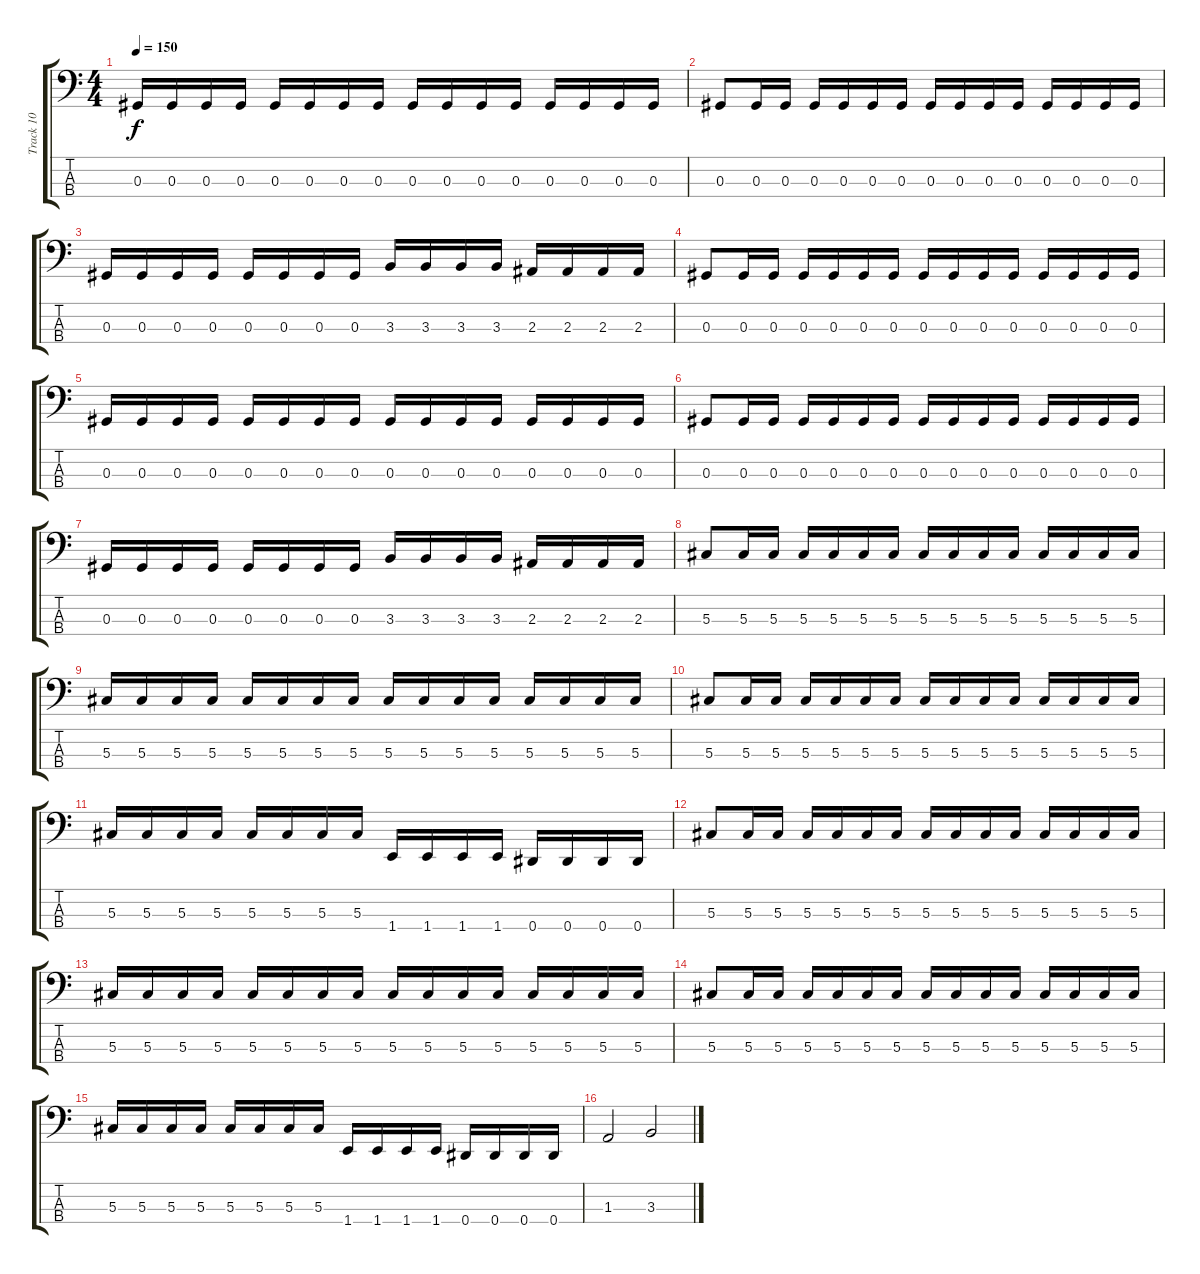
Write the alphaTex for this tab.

\track ("Track 10" "Track 10") {instrument electricbassfinger}
\staff {score tabs}
\tuning (Gb2 Db2 Ab1 Eb1) {hide}
\ts (4 4)
\tempo 150
\clef f4
\ks c
0.3.16{dy f} 0.3.16 0.3.16 0.3.16 0.3.16 0.3.16 0.3.16 0.3.16 0.3.16 0.3.16 0.3.16 0.3.16 0.3.16 0.3.16 0.3.16 0.3.16 |
0.3.8 0.3.16 0.3.16 0.3.16 0.3.16 0.3.16 0.3.16 0.3.16 0.3.16 0.3.16 0.3.16 0.3.16 0.3.16 0.3.16 0.3.16 |
0.3.16 0.3.16 0.3.16 0.3.16 0.3.16 0.3.16 0.3.16 0.3.16 3.3.16 3.3.16 3.3.16 3.3.16 2.3.16 2.3.16 2.3.16 2.3.16 |
0.3.8 0.3.16 0.3.16 0.3.16 0.3.16 0.3.16 0.3.16 0.3.16 0.3.16 0.3.16 0.3.16 0.3.16 0.3.16 0.3.16 0.3.16 |
0.3.16 0.3.16 0.3.16 0.3.16 0.3.16 0.3.16 0.3.16 0.3.16 0.3.16 0.3.16 0.3.16 0.3.16 0.3.16 0.3.16 0.3.16 0.3.16 |
0.3.8 0.3.16 0.3.16 0.3.16 0.3.16 0.3.16 0.3.16 0.3.16 0.3.16 0.3.16 0.3.16 0.3.16 0.3.16 0.3.16 0.3.16 |
0.3.16 0.3.16 0.3.16 0.3.16 0.3.16 0.3.16 0.3.16 0.3.16 3.3.16 3.3.16 3.3.16 3.3.16 2.3.16 2.3.16 2.3.16 2.3.16 |
5.3.8 5.3.16 5.3.16 5.3.16 5.3.16 5.3.16 5.3.16 5.3.16 5.3.16 5.3.16 5.3.16 5.3.16 5.3.16 5.3.16 5.3.16 |
5.3.16 5.3.16 5.3.16 5.3.16 5.3.16 5.3.16 5.3.16 5.3.16 5.3.16 5.3.16 5.3.16 5.3.16 5.3.16 5.3.16 5.3.16 5.3.16 |
5.3.8 5.3.16 5.3.16 5.3.16 5.3.16 5.3.16 5.3.16 5.3.16 5.3.16 5.3.16 5.3.16 5.3.16 5.3.16 5.3.16 5.3.16 |
5.3.16 5.3.16 5.3.16 5.3.16 5.3.16 5.3.16 5.3.16 5.3.16 1.4.16 1.4.16 1.4.16 1.4.16 0.4.16 0.4.16 0.4.16 0.4.16 |
5.3.8 5.3.16 5.3.16 5.3.16 5.3.16 5.3.16 5.3.16 5.3.16 5.3.16 5.3.16 5.3.16 5.3.16 5.3.16 5.3.16 5.3.16 |
5.3.16 5.3.16 5.3.16 5.3.16 5.3.16 5.3.16 5.3.16 5.3.16 5.3.16 5.3.16 5.3.16 5.3.16 5.3.16 5.3.16 5.3.16 5.3.16 |
5.3.8 5.3.16 5.3.16 5.3.16 5.3.16 5.3.16 5.3.16 5.3.16 5.3.16 5.3.16 5.3.16 5.3.16 5.3.16 5.3.16 5.3.16 |
5.3.16 5.3.16 5.3.16 5.3.16 5.3.16 5.3.16 5.3.16 5.3.16 1.4.16 1.4.16 1.4.16 1.4.16 0.4.16 0.4.16 0.4.16 0.4.16 |
1.3.2 3.3.2
